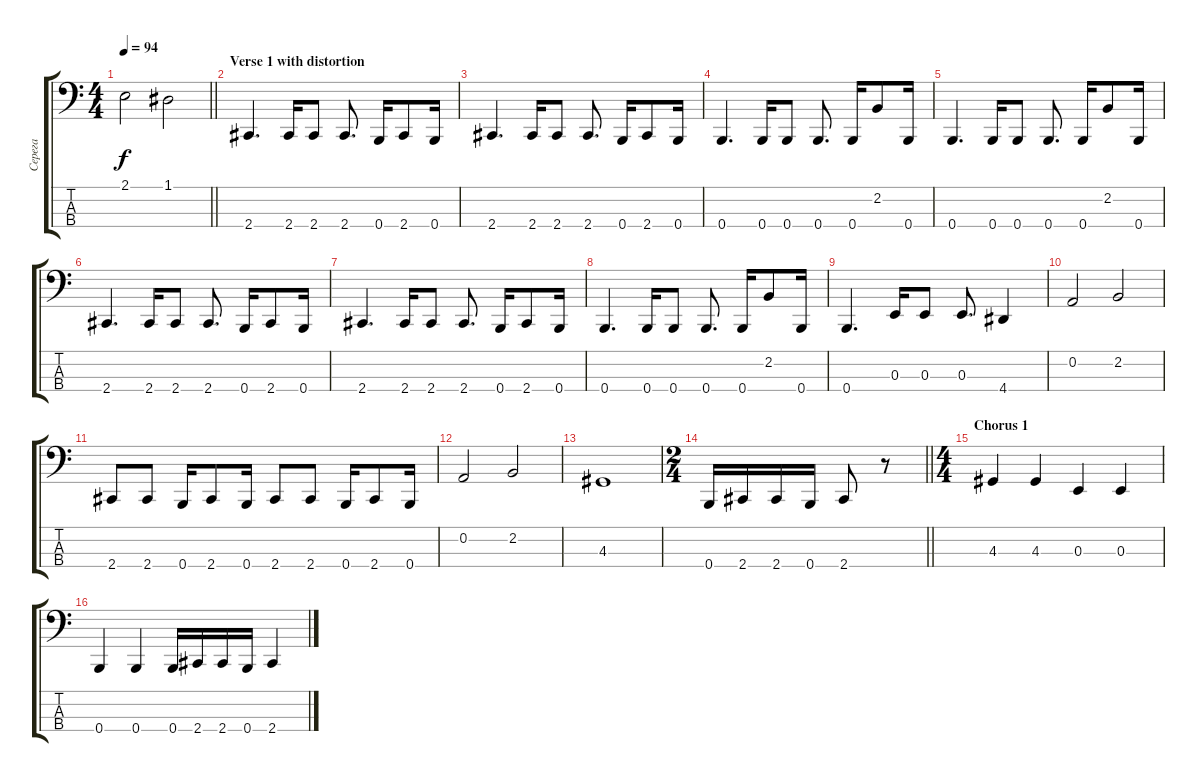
\track ("Серега" "Серега") {instrument electricbasspick}
\staff {score tabs}
\tuning (D2 A1 E1 B0) {hide}
\ts (4 4)
\tempo 94
\clef f4
\barLineRight lightlight
\ks c
2.1.2{dy f} 1.1.2 |
\section ("" "Verse 1 with distortion")
2.4.4{d} 2.4.16 2.4.8 2.4.8{d} 0.4.16 2.4.8 0.4.16 |
2.4.4{d} 2.4.16 2.4.8 2.4.8{d} 0.4.16 2.4.8 0.4.16 |
0.4.4{d} 0.4.16 0.4.8 0.4.8{d} 0.4.16 2.2.8 0.4.16 |
0.4.4{d} 0.4.16 0.4.8 0.4.8{d} 0.4.16 2.2.8 0.4.16 |
2.4.4{d} 2.4.16 2.4.8 2.4.8{d} 0.4.16 2.4.8 0.4.16 |
2.4.4{d} 2.4.16 2.4.8 2.4.8{d} 0.4.16 2.4.8 0.4.16 |
0.4.4{d} 0.4.16 0.4.8 0.4.8{d} 0.4.16 2.2.8 0.4.16 |
0.4.4{d} 0.3.16 0.3.8 0.3.8{d} 4.4.4 |
0.2.2 2.2.2 |
2.4.8 2.4.8 0.4.16 2.4.8 0.4.16 2.4.8 2.4.8 0.4.16 2.4.8 0.4.16 |
0.2.2 2.2.2 |
4.3.1 |
\ts (2 4)
\barLineRight lightlight
0.4.16 2.4.16 2.4.16 0.4.16 2.4.8 r.8 |
\ts (4 4)
\section ("" "Chorus 1")
4.3.4 4.3.4 0.3.4 0.3.4 |
0.4.4 0.4.4 0.4.16 2.4.16 2.4.16 0.4.16 2.4.4
